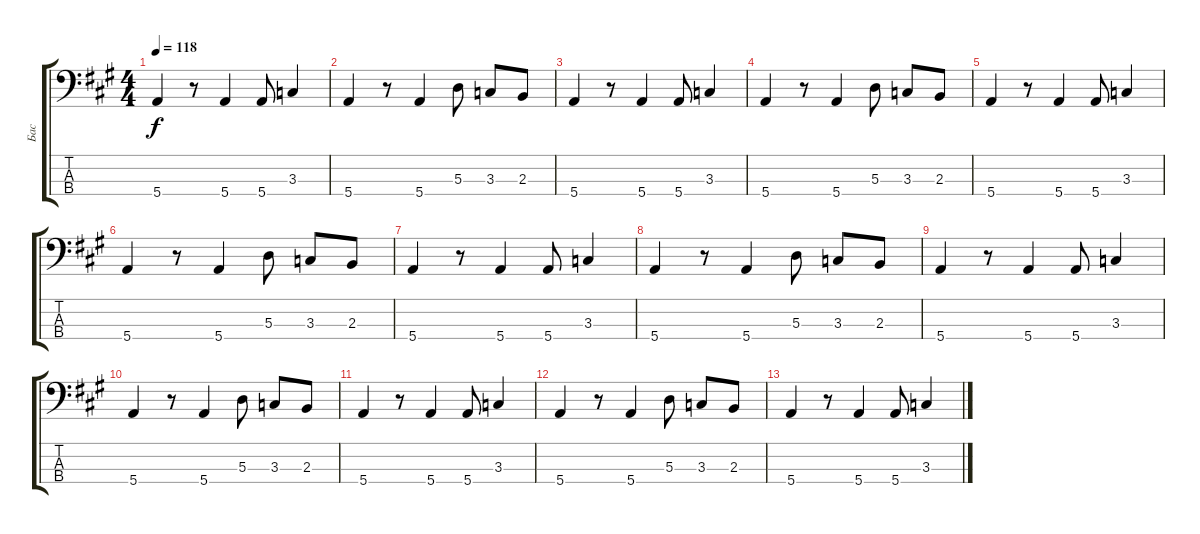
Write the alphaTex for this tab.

\track ("Бас" "Бас") {instrument electricbassfinger}
\staff {score tabs}
\tuning (G2 D2 A1 E1) {hide}
\ts (4 4)
\tempo 118
\clef f4
\ks a
5.4.4{dy f} r.8 5.4.4 5.4.8 3.3.4 |
5.4.4 r.8 5.4.4 5.3.8 3.3.8 2.3.8 |
5.4.4 r.8 5.4.4 5.4.8 3.3.4 |
5.4.4 r.8 5.4.4 5.3.8 3.3.8 2.3.8 |
5.4.4 r.8 5.4.4 5.4.8 3.3.4 |
5.4.4 r.8 5.4.4 5.3.8 3.3.8 2.3.8 |
5.4.4 r.8 5.4.4 5.4.8 3.3.4 |
5.4.4 r.8 5.4.4 5.3.8 3.3.8 2.3.8 |
5.4.4 r.8 5.4.4 5.4.8 3.3.4 |
5.4.4 r.8 5.4.4 5.3.8 3.3.8 2.3.8 |
5.4.4 r.8 5.4.4 5.4.8 3.3.4 |
5.4.4 r.8 5.4.4 5.3.8 3.3.8 2.3.8 |
5.4.4 r.8 5.4.4 5.4.8 3.3.4
